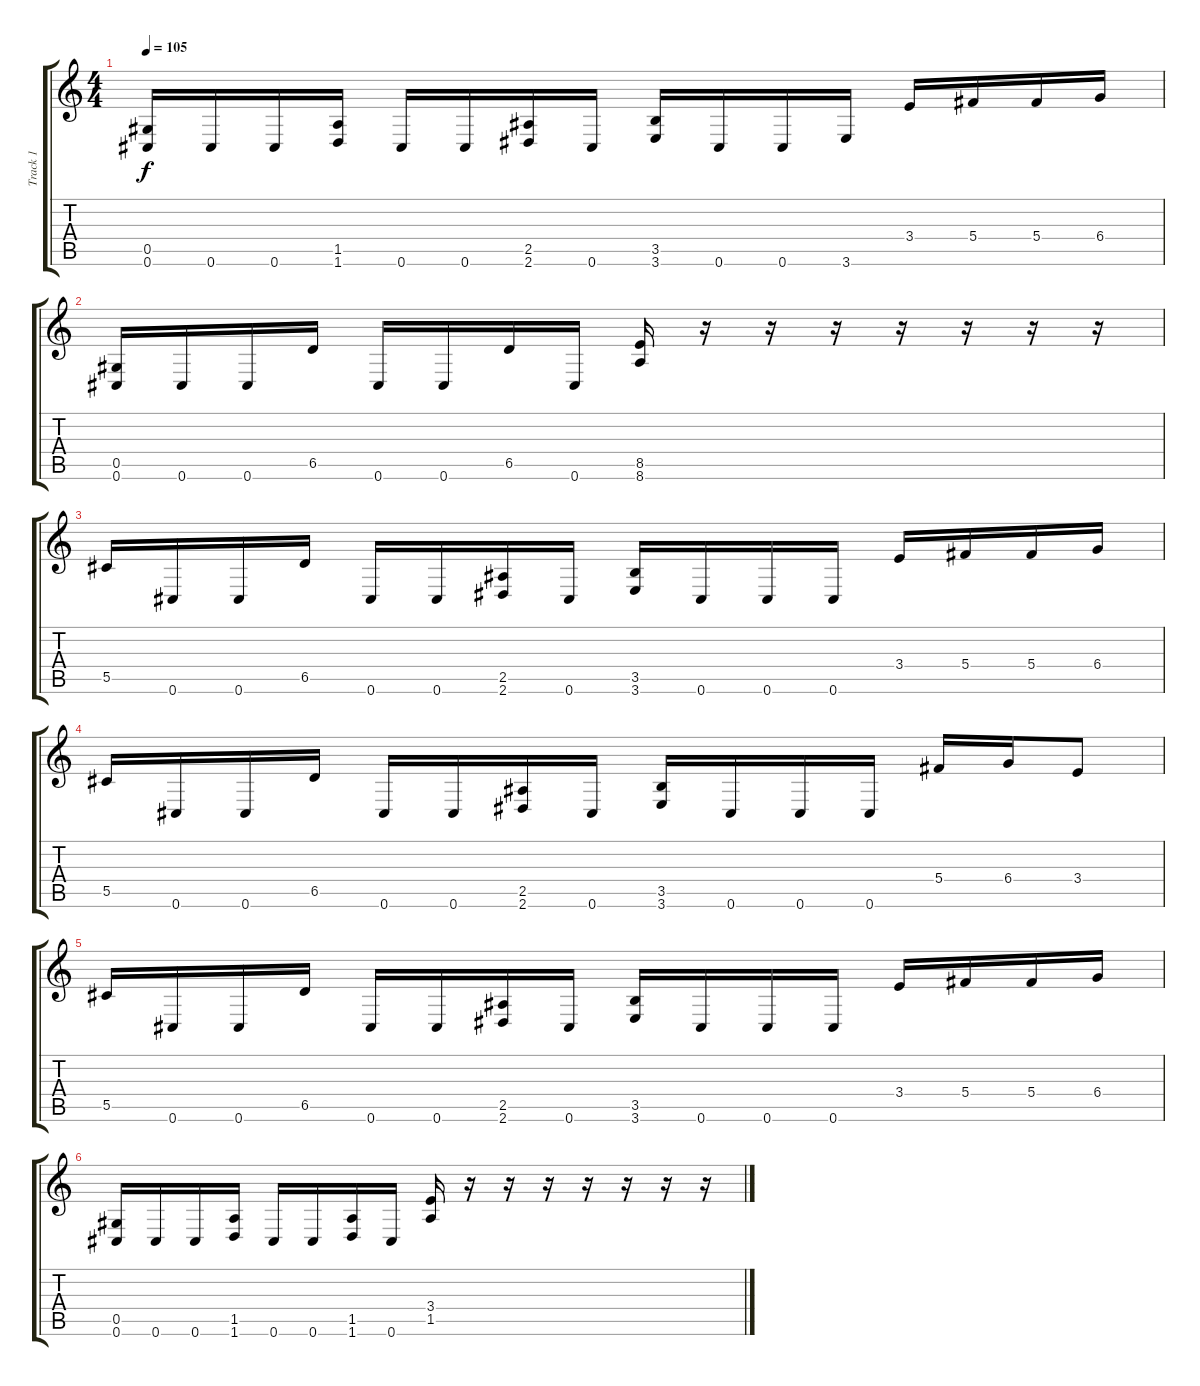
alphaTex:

\track ("Track 1" "Track 1") {instrument distortionguitar}
\staff {score tabs}
\tuning (Eb4 Bb3 Gb3 Db3 Ab2 Db2) {hide}
\ts (4 4)
\tempo 105
\clef g2
\ks c
(0.5 0.6).16{dy f} 0.6.16 0.6.16 (1.5 1.6).16 0.6.16 0.6.16 (2.5 2.6).16 0.6.16 (3.5 3.6).16 0.6.16 0.6.16 3.6.16 3.4.16 5.4.16 5.4.16 6.4.16 |
(0.5 0.6).16 0.6.16 0.6.16 6.5.16 0.6.16 0.6.16 6.5.16 0.6.16 (8.5 8.6).16 r.16 r.16 r.16 r.16 r.16 r.16 r.16 |
5.5.16 0.6.16 0.6.16 6.5.16 0.6.16 0.6.16 (2.5 2.6).16 0.6.16 (3.5 3.6).16 0.6.16 0.6.16 0.6.16 3.4.16 5.4.16 5.4.16 6.4.16 |
5.5.16 0.6.16 0.6.16 6.5.16 0.6.16 0.6.16 (2.5 2.6).16 0.6.16 (3.5 3.6).16 0.6.16 0.6.16 0.6.16 5.4.16 6.4.16 3.4.8 |
5.5.16 0.6.16 0.6.16 6.5.16 0.6.16 0.6.16 (2.5 2.6).16 0.6.16 (3.5 3.6).16 0.6.16 0.6.16 0.6.16 3.4.16 5.4.16 5.4.16 6.4.16 |
(0.5 0.6).16 0.6.16 0.6.16 (1.5 1.6).16 0.6.16 0.6.16 (1.5 1.6).16 0.6.16 (3.4 1.5).16 r.16 r.16 r.16 r.16 r.16 r.16 r.16
